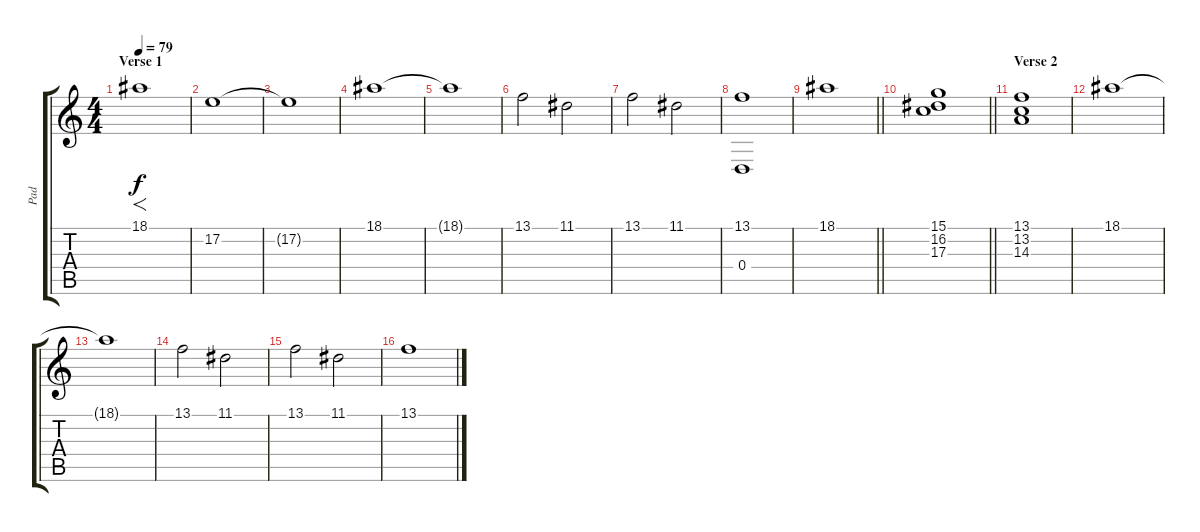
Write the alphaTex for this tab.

\track ("Pad" "Pad") {instrument pad2warm}
\staff {score tabs}
\tuning (E4 B3 G3 D3 A2 E2) {hide}
\ts (4 4)
\section ("" "Verse 1")
\tempo 79
\clef g2
\ks c
18.1.1{f dy f instrument pad2warm} |
17.2.1 |
17.2{t}.1 |
18.1.1{volume 9} |
18.1{t}.1 |
13.1.2 11.1.2 |
13.1.2 11.1.2 |
(13.1 0.4).1 |
\barLineRight lightlight
18.1.1 |
\barLineRight lightlight
(15.1 16.2 17.3).1 |
\section ("" "Verse 2")
(13.1 13.2 14.3).1 |
18.1.1 |
18.1{t}.1 |
13.1.2 11.1.2 |
13.1.2 11.1.2 |
13.1.1
